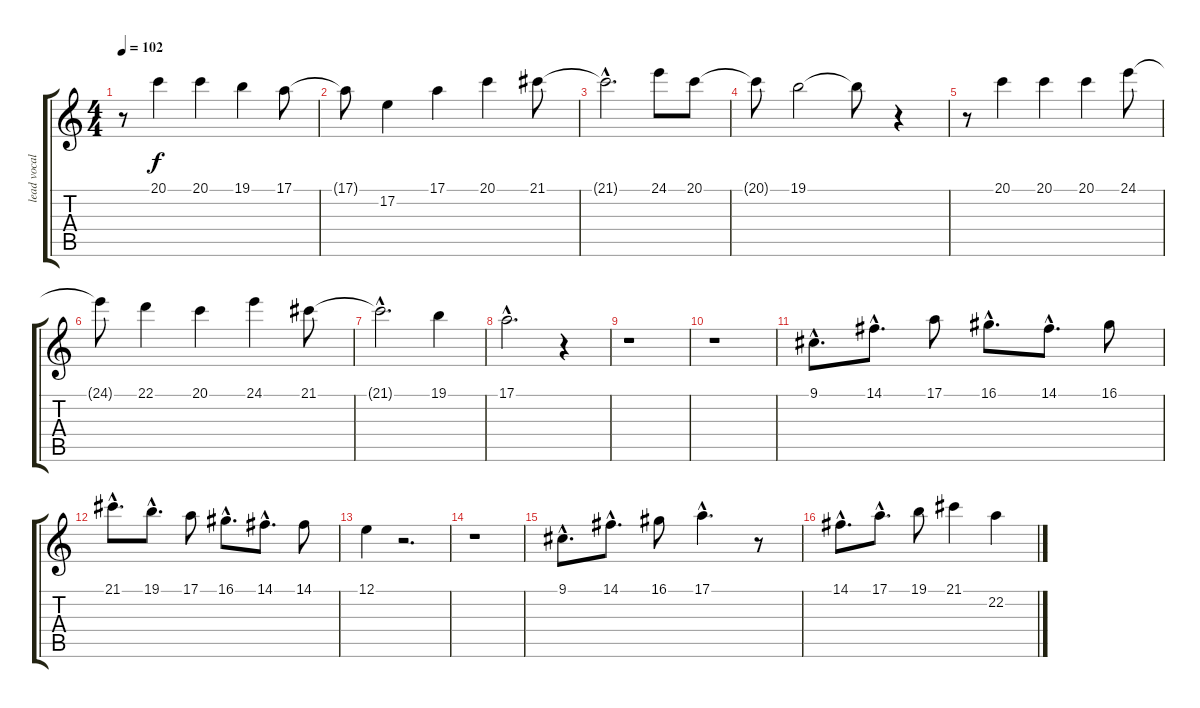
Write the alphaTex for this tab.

\track ("lead vocals" "lead vocal") {instrument oboe}
\staff {score tabs}
\tuning (E4 B3 G3 D3 A2 E2) {hide}
\ts (4 4)
\tempo 102
\clef g2
\ks c
r.8{dy f} 20.1.4 20.1.4 19.1.4 17.1.8 |
17.1{t}.8 17.2.4 17.1.4 20.1.4 21.1.8 |
21.1{hac t}.2{d} 24.1.8 20.1.8 |
20.1{t}.8 19.1.2 19.1{t}.8 r.4 |
r.8 20.1.4 20.1.4 20.1.4 24.1.8 |
24.1{t}.8 22.1.4 20.1.4 24.1.4 21.1.8 |
21.1{hac t}.2{d} 19.1.4 |
17.1{hac}.2{d} r.4 |
r.1 |
r.1 |
9.1{hac}.8{d} 14.1{hac}.8{d} 17.1.8 16.1{hac}.8{d} 14.1{hac}.8{d} 16.1.8 |
21.1{hac}.8{d} 19.1{hac}.8{d} 17.1.8 16.1{hac}.8{d} 14.1{hac}.8{d} 14.1.8 |
12.1.4 r.2{d} |
r.1 |
9.1{hac}.8{d} 14.1{hac}.8{d} 16.1.8 17.1{hac}.4{d} r.8 |
14.1{hac}.8{d} 17.1{hac}.8{d} 19.1.8 21.1.4 22.2.4
